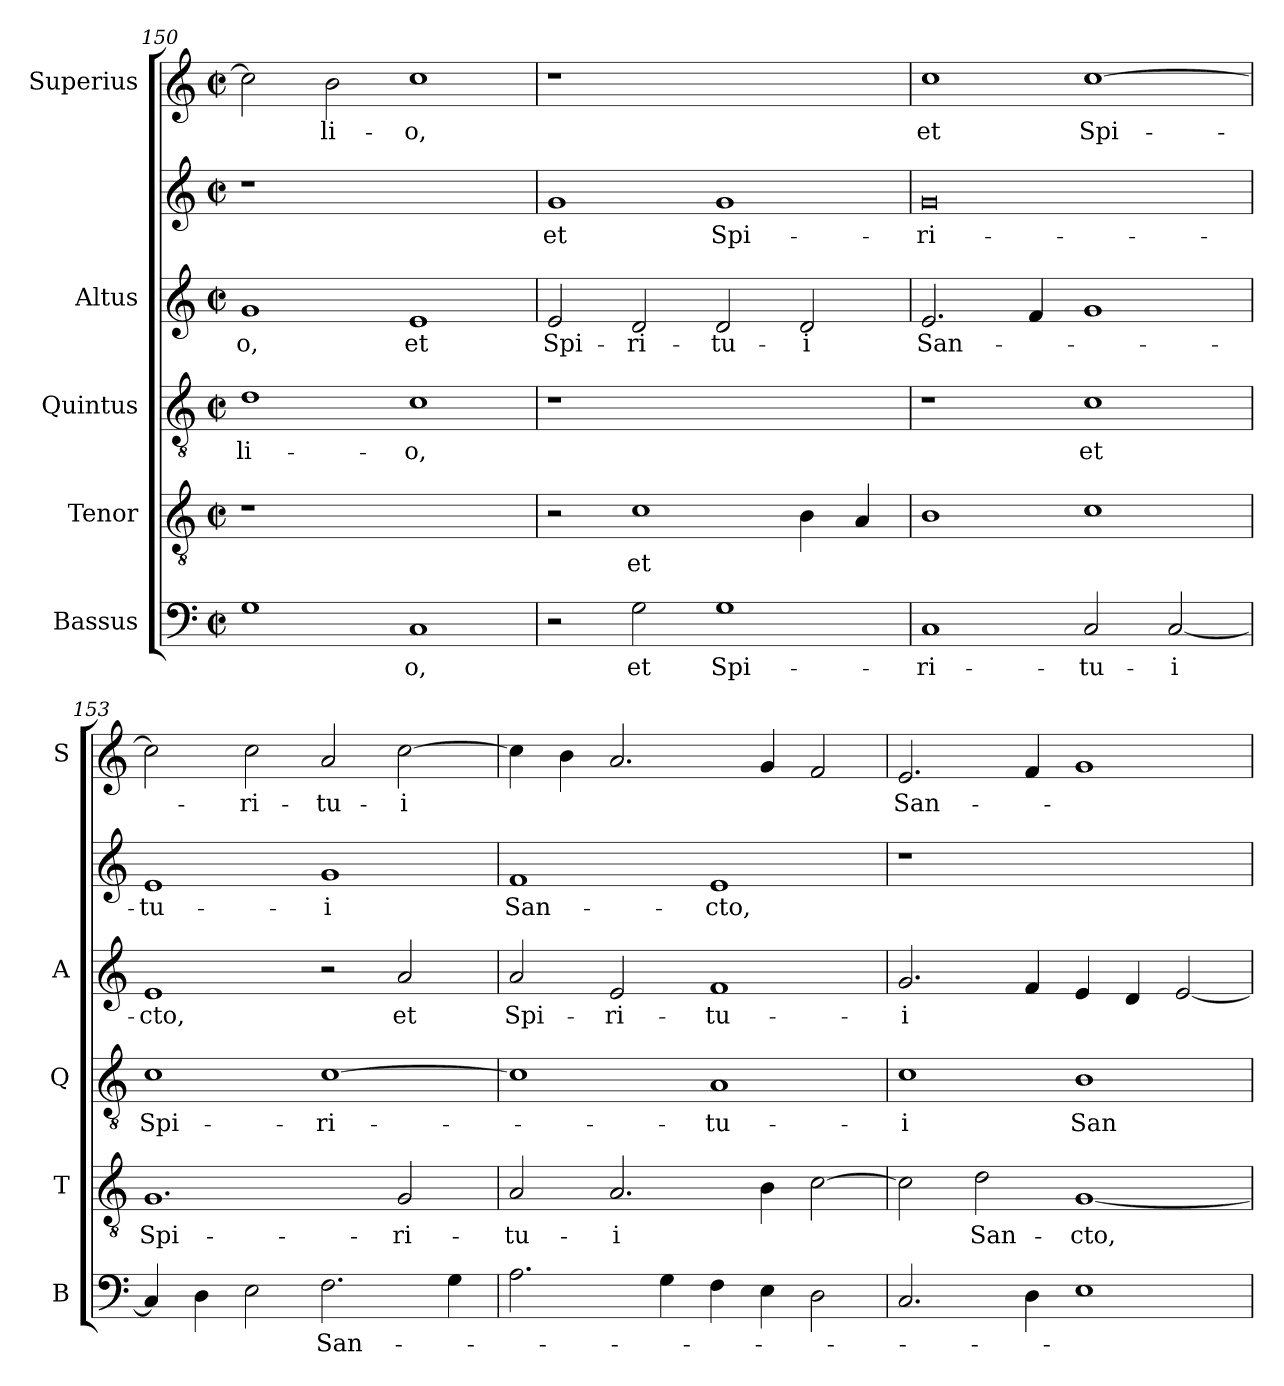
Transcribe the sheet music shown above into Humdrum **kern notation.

**kern	**text	**kern	**text	**kern	**text	**kern	**text	**kern	**text	**kern	**text
*part6	*part6	*part5	*part5	*part4	*part4	*part3	*part3	*part2	*part2	*part1	*part1
*staff6	*staff6	*staff5	*staff5	*staff4	*staff4	*staff3	*staff3	*staff2	*staff2	*staff1	*staff1
*I"Bassus	*	*I"Tenor	*	*I"Quintus	*	*I"Altus	*	*	*	*I"Superius	*
*I'B	*	*I'T	*	*I'Q	*	*I'A	*	*	*	*I'S	*
*clefF4	*	*clefGv2	*	*clefGv2	*	*clefG2	*	*clefG2	*	*clefG2	*
*k[]	*	*k[]	*	*k[]	*	*k[]	*	*k[]	*	*k[]	*
*C:	*	*C:	*	*C:	*	*C:	*	*C:	*	*C:	*
*M2/2	*	*M2/2	*	*M2/2	*	*M2/2	*	*M2/2	*	*M2/2	*
*met(c|)	*	*met(c|)	*	*met(c|)	*	*met(c|)	*	*met(c|)	*	*met(c|)	*
=150	=150	=150	=150	=150	=150	=150	=150	=150	=150	=150	=150
!	!	!	!	!	!LO:LY:b	!	!LO:LY:b	!	!	!	!
1G	.	1r	.	1d	-li-	1g	-o,	1r	.	2cc\]	.
!	!	!	!	!	!	!	!	!	!	!	!LO:LY:b
.	.	.	.	.	.	.	.	.	.	2b\	-li-
!	!LO:LY:b	!	!	!	!LO:LY:b	!	!LO:LY:b	!	!	!	!LO:LY:b
1C	-o,	1ryy	.	1c	-o,	1e	et	1ryy	.	1cc	-o,
=151	=151	=151	=151	=151	=151	=151	=151	=151	=151	=151	=151
!	!	!	!	!	!	!	!LO:LY:b	!	!LO:LY:b	!	!
2r	.	2r	.	1r	.	2e/	Spi-	1g	et	1r	.
!	!LO:LY:b	!	!LO:LY:b	!	!	!	!LO:LY:b	!	!	!	!
2G\	et	1c	et	.	.	2d/	-ri-	.	.	.	.
!	!LO:LY:b	!	!	!	!	!	!LO:LY:b	!	!LO:LY:b	!	!
1G	Spi-	.	.	1ryy	.	2d/	-tu-	1g	Spi-	1ryy	.
!	!	!	!	!	!	!	!LO:LY:b	!	!	!	!
.	.	4B\	.	.	.	2d/	-i	.	.	.	.
.	.	4A/	.	.	.	.	.	.	.	.	.
=152	=152	=152	=152	=152	=152	=152	=152	=152	=152	=152	=152
!	!LO:LY:b	!	!	!	!	!	!LO:LY:b	!	!LO:LY:b	!	!LO:LY:b
1C	-ri-	1B	.	1r	.	2.e/	San-	0g	-ri-	1cc	et
.	.	.	.	.	.	4f/	.	.	.	.	.
!	!LO:LY:b	!	!	!	!LO:LY:b	!	!	!	!	!	!LO:LY:b
2C/	-tu-	1c	.	1c	et	1g	.	.	.	[1cc	Spi-
!	!LO:LY:b	!	!	!	!	!	!	!	!	!	!
[2C/	-i	.	.	.	.	.	.	.	.	.	.
!!LO:LB:g=z
=153	=153	=153	=153	=153	=153	=153	=153	=153	=153	=153	=153
!	!	!	!LO:LY:b	!	!LO:LY:b	!	!LO:LY:b	!	!LO:LY:b	!	!
4C/]	.	1.G	Spi-	1c	Spi-	1e	-cto,	1e	-tu-	2cc\]	.
4D\	.	.	.	.	.	.	.	.	.	.	.
!	!	!	!	!	!	!	!	!	!	!	!LO:LY:b
2E\	.	.	.	.	.	.	.	.	.	2cc\	-ri-
!	!LO:LY:b	!	!	!	!LO:LY:b	!	!	!	!LO:LY:b	!	!LO:LY:b
2.F\	San-	.	.	[1c	-ri-	2r	.	1g	-i	2a/	-tu-
!	!	!	!LO:LY:b	!	!	!	!LO:LY:b	!	!	!	!LO:LY:b
.	.	2G/	-ri-	.	.	2a/	et	.	.	[2cc\	-i
4G\	.	.	.	.	.	.	.	.	.	.	.
=154	=154	=154	=154	=154	=154	=154	=154	=154	=154	=154	=154
!	!	!	!LO:LY:b	!	!	!	!LO:LY:b	!	!LO:LY:b	!	!
2.A\	.	2A/	-tu-	1c]	.	2a/	Spi-	1f	San-	4cc\]	.
.	.	.	.	.	.	.	.	.	.	4b\	.
!	!	!	!LO:LY:b	!	!	!	!LO:LY:b	!	!	!	!
.	.	2.A/	-i	.	.	2e/	-ri-	.	.	2.a/	.
4G\	.	.	.	.	.	.	.	.	.	.	.
!	!	!	!	!	!LO:LY:b	!	!LO:LY:b	!	!LO:LY:b	!	!
4F\	.	.	.	1A	-tu-	1f	-tu-	1e	-cto,	.	.
4E\	.	4B\	.	.	.	.	.	.	.	4g/	.
2D\	.	[2c\	.	.	.	.	.	.	.	2f/	.
=155	=155	=155	=155	=155	=155	=155	=155	=155	=155	=155	=155
!	!	!	!	!	!LO:LY:b	!	!LO:LY:b	!	!	!	!LO:LY:b
2.C/	.	2c\]	.	1c	-i	2.g/	-i	1r	.	2.e/	San-
!	!	!	!LO:LY:b	!	!	!	!	!	!	!	!
.	.	2d\	San-	.	.	.	.	.	.	.	.
4D\	.	.	.	.	.	4f/	.	.	.	4f/	.
!	!	!	!LO:LY:b	!	!LO:LY:b	!	!	!	!	!	!
1E	.	[1G	-cto,	1B	San-	4e/	.	1ryy	.	1g	.
.	.	.	.	.	.	4d/	.	.	.	.	.
.	.	.	.	.	.	[2e/	.	.	.	.	.
=	=	=	=	=	=	=	=	=	=	=	=
*-	*-	*-	*-	*-	*-	*-	*-	*-	*-	*-	*-
